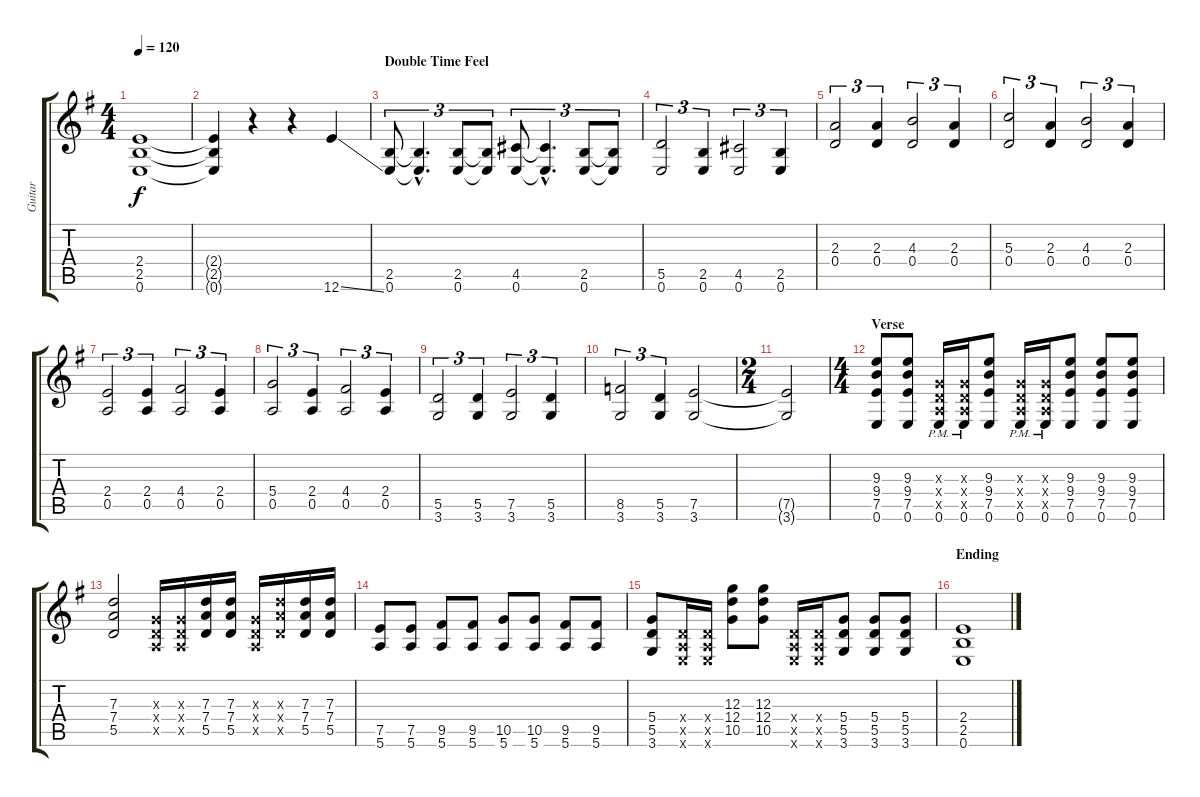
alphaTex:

\track ("Guitar" "Guitar") {instrument electricguitarclean}
\staff {score tabs}
\tuning (E4 B3 G3 D3 A2 E2) {hide}
\ts (4 4)
\tempo 120
\clef g2
\ks eminor
(2.4{t} 2.5{t} 0.6{t}).1{dy f} |
(2.4{t} 2.5{t} 0.6{t}).4 r.4 r.4 12.6{ss}.4{volume 13} |
\section ("" "Double Time Feel")
(2.5 0.6).8{tu (3 2)} (2.5{hac t} 0.6{hac t}).4{d tu (3 2)} (2.5 0.6).8{tu (3 2)} (2.5{t} 0.6{t}).8{tu (3 2)} (4.5 0.6).8{tu (3 2)} (4.5{hac t} 0.6{hac t}).4{d tu (3 2)} (2.5 0.6).8{tu (3 2)} (2.5{t} 0.6{t}).8{tu (3 2)} |
(5.5 0.6).2{tu (3 2)} (2.5 0.6).4{tu (3 2)} (4.5 0.6).2{tu (3 2)} (2.5 0.6).4{tu (3 2)} |
(2.3 0.4).2{tu (3 2)} (2.3 0.4).4{tu (3 2)} (4.3 0.4).2{tu (3 2)} (2.3 0.4).4{tu (3 2)} |
(5.3 0.4).2{tu (3 2)} (2.3 0.4).4{tu (3 2)} (4.3 0.4).2{tu (3 2)} (2.3 0.4).4{tu (3 2)} |
(2.4 0.5).2{tu (3 2)} (2.4 0.5).4{tu (3 2)} (4.4 0.5).2{tu (3 2)} (2.4 0.5).4{tu (3 2)} |
(5.4 0.5).2{tu (3 2)} (2.4 0.5).4{tu (3 2)} (4.4 0.5).2{tu (3 2)} (2.4 0.5).4{tu (3 2)} |
(5.5 3.6).2{tu (3 2)} (5.5 3.6).4{tu (3 2)} (7.5 3.6).2{tu (3 2)} (5.5 3.6).4{tu (3 2)} |
(8.5 3.6).2{tu (3 2)} (5.5 3.6).4{tu (3 2)} (7.5 3.6).2 |
\ts (2 4)
(7.5{t} 3.6{t}).2 |
\ts (4 4)
\section ("" "Verse")
(9.3 9.4 7.5 0.6).8 (9.3 9.4 7.5 0.6).8 (0.3{x} 0.4{x} 0.5{x} 0.6{pm}).16 (0.3{x} 0.4{x} 0.5{x} 0.6{pm}).16 (9.3 9.4 7.5 0.6).8 (0.3{x} 0.4{x} 0.5{x} 0.6{pm}).16 (0.3{x} 0.4{x} 0.5{x} 0.6{pm}).16 (9.3 9.4 7.5 0.6).8 (9.3 9.4 7.5 0.6).8 (9.3 9.4 7.5 0.6).8 |
(7.3 7.4 5.5).2 (0.3{x} 0.4{x} 0.5{x}).16 (0.3{x} 0.4{x} 0.5{x}).16 (7.3 7.4 5.5).16 (7.3 7.4 5.5).16 (0.3{x} 0.4{x} 0.5{x}).16 (7.3{x} 7.4{x} 5.5{x}).16 (7.3 7.4 5.5).16 (7.3 7.4 5.5).16 |
(7.5 5.6).8 (7.5 5.6).8 (9.5 5.6).8 (9.5 5.6).8 (10.5 5.6).8 (10.5 5.6).8 (9.5 5.6).8 (9.5 5.6).8 |
(5.4 5.5 3.6).8 (0.4{x} 0.5{x} 0.6{x}).16 (0.4{x} 0.5{x} 0.6{x}).16 (12.3 12.4 10.5).8 (12.3 12.4 10.5).8 (0.4{x} 0.5{x} 0.6{x}).16 (0.4{x} 0.5{x} 0.6{x}).16 (5.4 5.5 3.6).8 (5.4 5.5 3.6).8 (5.4 5.5 3.6).8 |
\section ("" "Ending")
(2.4 2.5 0.6).1
